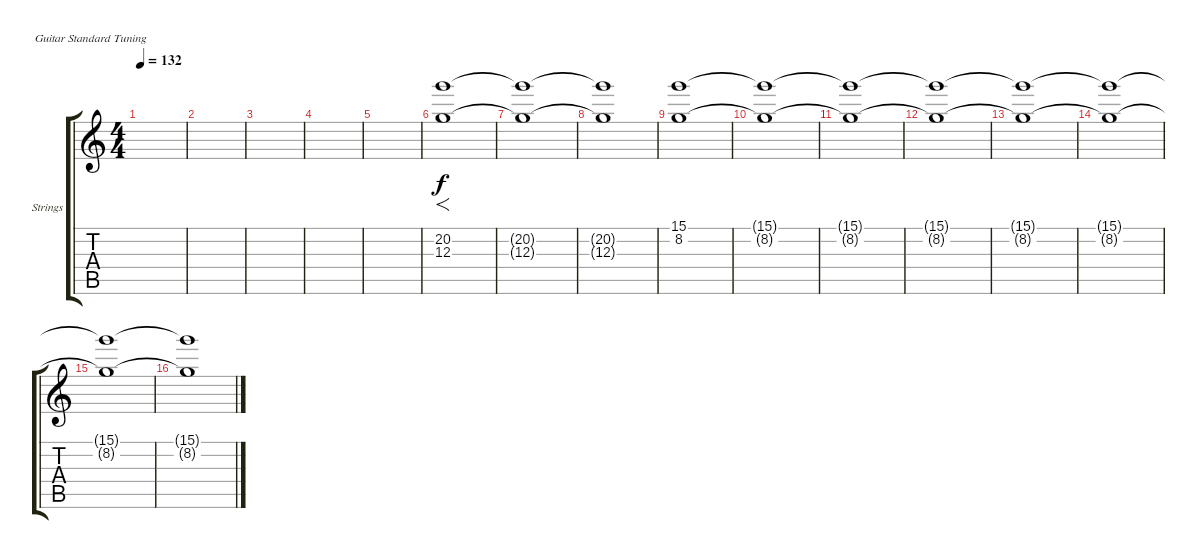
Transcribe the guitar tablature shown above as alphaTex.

\defaultSystemsLayout 4
\bracketExtendMode groupsimilarinstruments
\firstSystemTrackNameOrientation horizontal
\otherSystemsTrackNameOrientation horizontal
\track ("Strings" "Strings") {instrument electricguitarclean}
\staff {score tabs}
\tuning (E4 B3 G3 D3 A2 E2)
\ts (4 4)
\tempo 132
\clef g2
\scale
0.333333
\ks c
|
\scale
0.333333 |
\scale
0.333333 |
\scale
0.333333 |
\scale
0.333333 |
\scale
0.333333 (20.2 12.3).1{f} |
\scale
0.333333 (12.3{t} 20.2{t}).1 |
\scale
0.333333 (12.3{t} 20.2{t}).1 |
\scale
0.333333 (15.1 8.2).1 |
\scale
0.333333 (8.2{t} 15.1{t}).1 |
\scale
0.333333 (8.2{t} 15.1{t}).1 |
\scale
0.333333 (8.2{t} 15.1{t}).1 |
\scale
0.333333 (8.2{t} 15.1{t}).1 |
\scale
0.333333 (8.2{t} 15.1{t}).1 |
\scale
0.333333 (8.2{t} 15.1{t}).1 |
\scale
0.333333 (8.2{t} 15.1{t}).1
